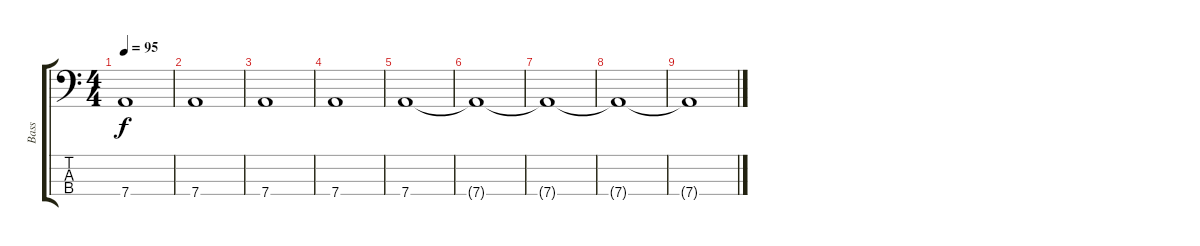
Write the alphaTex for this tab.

\track ("Bass" "Bass") {instrument electricbassfinger}
\staff {score tabs}
\tuning (G2 D2 A1 D1) {hide}
\ts (4 4)
\tempo 95
\clef f4
\ks c
7.4.1{dy f} |
7.4.1 |
7.4.1 |
7.4.1 |
7.4.1 |
7.4{t}.1 |
7.4{t}.1 |
7.4{t}.1 |
7.4{t}.1
